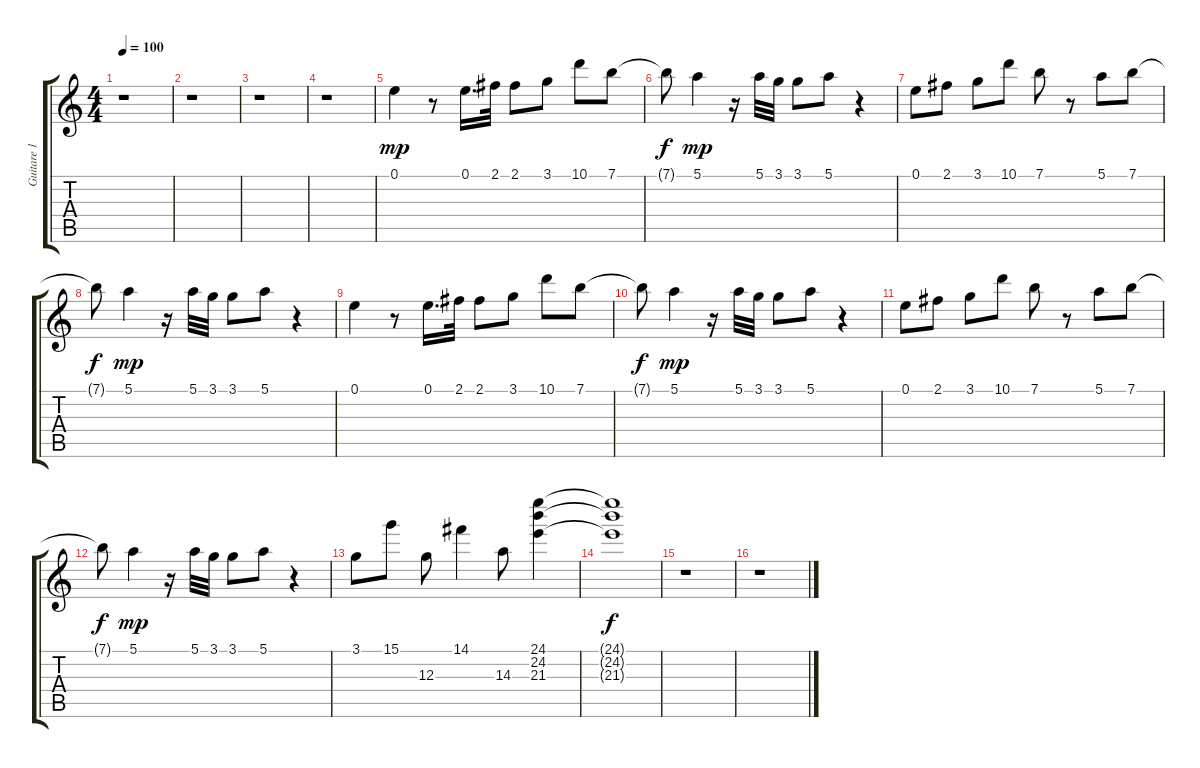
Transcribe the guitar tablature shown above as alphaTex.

\track ("Guitare 1" "Guitare 1") {instrument electricguitarjazz}
\staff {score tabs}
\tuning (E4 B3 G3 D3 A2 E2) {hide}
\ts (4 4)
\tempo 100
\clef g2
\ks c
r.1{dy f} |
r.1 |
r.1 |
r.1 |
0.1.4{dy mp} r.8 0.1.16{d} 2.1.32 2.1.8 3.1.8 10.1.8 7.1.8 |
7.1{t}.8{dy f} 5.1.4{dy mp} r.16 5.1.32 3.1.32 3.1.8 5.1.8 r.4 |
0.1.8 2.1.8 3.1.8 10.1.8 7.1.8 r.8 5.1.8 7.1.8 |
7.1{t}.8{dy f} 5.1.4{dy mp} r.16 5.1.32 3.1.32 3.1.8 5.1.8 r.4 |
0.1.4 r.8 0.1.16{d} 2.1.32 2.1.8 3.1.8 10.1.8 7.1.8 |
7.1{t}.8{dy f} 5.1.4{dy mp} r.16 5.1.32 3.1.32 3.1.8 5.1.8 r.4 |
0.1.8 2.1.8 3.1.8 10.1.8 7.1.8 r.8 5.1.8 7.1.8 |
7.1{t}.8{dy f} 5.1.4{dy mp} r.16 5.1.32 3.1.32 3.1.8 5.1.8 r.4 |
3.1.8 15.1.8 12.3.8 14.1.4 14.3.8 (24.1 24.2 21.3).4 |
(24.1{t} 24.2{t} 21.3{t}).1{dy f} |
r.1 |
r.1
